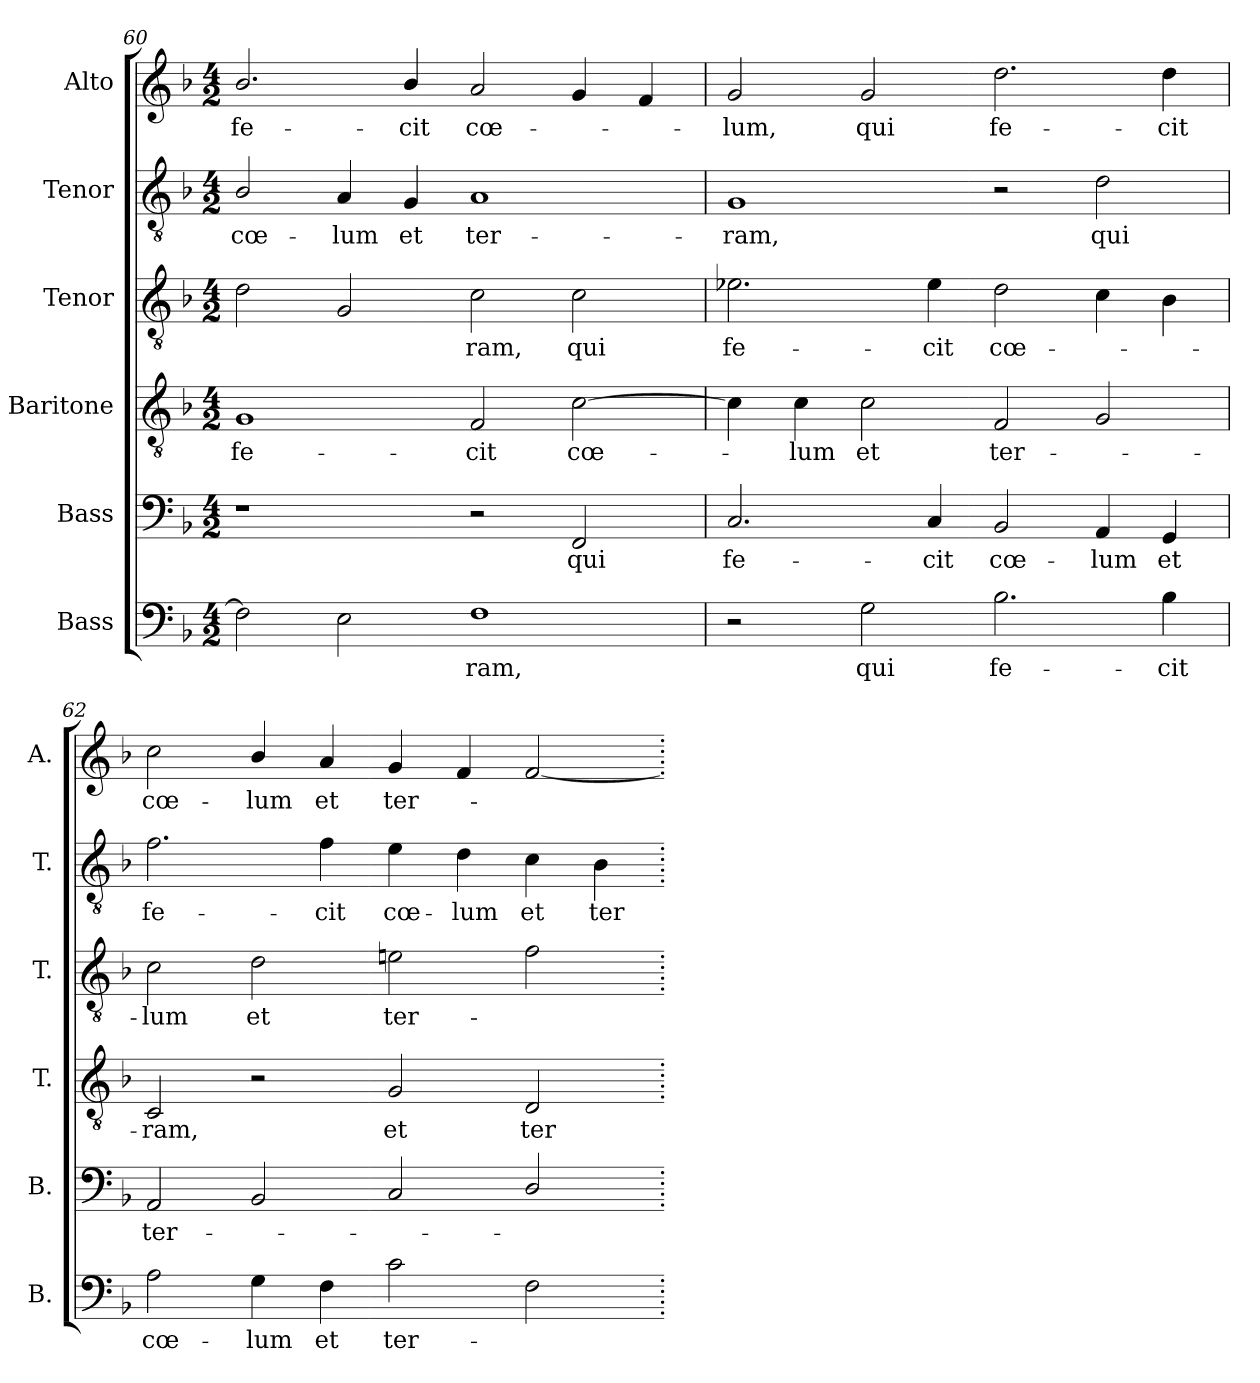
**kern	**text	**kern	**text	**kern	**text	**kern	**text	**kern	**text	**kern	**text
*part6	*part6	*part5	*part5	*part4	*part4	*part3	*part3	*part2	*part2	*part1	*part1
*staff6	*staff6	*staff5	*staff5	*staff4	*staff4	*staff3	*staff3	*staff2	*staff2	*staff1	*staff1
*I"Bass	*	*I"Bass	*	*I"Baritone	*	*I"Tenor	*	*I"Tenor	*	*I"Alto	*
*I'B.	*	*I'B.	*	*I'T.	*	*I'T.	*	*I'T.	*	*I'A.	*
*clefF4	*	*clefF4	*	*clefGv2	*	*clefGv2	*	*clefGv2	*	*clefG2	*
*	*	*	*	*ITrd7c12	*	*ITrd7c12	*	*ITrd7c12	*	*	*
*k[b-]	*	*k[b-]	*	*k[b-]	*	*k[b-]	*	*k[b-]	*	*k[b-]	*
*F:	*	*F:	*	*F:	*	*F:	*	*F:	*	*F:	*
*M4/2	*	*M4/2	*	*M4/2	*	*M4/2	*	*M4/2	*	*M4/2	*
=60	=60	=60	=60	=60	=60	=60	=60	=60	=60	=60	=60
!	!	!	!	!	!LO:LY:b:color=#000000	!	!	!	!	!	!
!	!	!	!	!	!	!	!	!	!LO:LY:b:color=#000000	!	!
!	!	!	!	!	!	!	!	!	!	!	!LO:LY:b:color=#000000
2Fi\]	.	1r	.	1GGi	fe-	2Di\	.	2BB-i/	cœ-	2.b-i/	fe-
!	!	!	!	!	!	!	!	!	!LO:LY:b:color=#000000	!	!
2Ei\	.	.	.	.	.	2GGi/	.	4AAi/	-lum	.	.
!	!	!	!	!	!	!	!	!	!LO:LY:b:color=#000000	!	!
!	!	!	!	!	!	!	!	!	!	!	!LO:LY:b:color=#000000
.	.	.	.	.	.	.	.	4GGi/	et	4b-i/	-cit
!	!LO:LY:b:color=#000000	!	!	!	!	!	!	!	!	!	!
!	!	!	!	!	!LO:LY:b:color=#000000	!	!	!	!	!	!
!	!	!	!	!	!	!	!LO:LY:b:color=#000000	!	!	!	!
!	!	!	!	!	!	!	!	!	!LO:LY:b:color=#000000	!	!
!	!	!	!	!	!	!	!	!	!	!	!LO:LY:b:color=#000000
1Fi	-ram,	2r	.	2FFi/	-cit	2Ci\	-ram,	1AAi	ter-	2ai/	cœ-
!	!	!	!LO:LY:b:color=#000000	!	!	!	!	!	!	!	!
!	!	!	!	!	!LO:LY:b:color=#000000	!	!	!	!	!	!
!	!	!	!	!	!	!	!LO:LY:b:color=#000000	!	!	!	!
.	.	2FFi/	qui	[2Ci\	cœ-	2Ci\	qui	.	.	4gi/	.
.	.	.	.	.	.	.	.	.	.	4fi/	.
!!LO:LB:g=z
=61	=61	=61	=61	=61	=61	=61	=61	=61	=61	=61	=61
!	!	!	!LO:LY:b:color=#000000	!	!	!	!	!	!	!	!
!	!	!	!	!	!	!	!LO:LY:b:color=#000000	!	!	!	!
!	!	!	!	!	!	!	!	!	!LO:LY:b:color=#000000	!	!
!	!	!	!	!	!	!	!	!	!	!	!LO:LY:b:color=#000000
2r	.	2.Ci/	fe-	4Ci\]	.	2.E-Xi\	fe-	1GGi	-ram,	2gi/	-lum,
!	!	!	!	!	!LO:LY:b:color=#000000	!	!	!	!	!	!
.	.	.	.	4Ci\	-lum	.	.	.	.	.	.
!	!LO:LY:b:color=#000000	!	!	!	!	!	!	!	!	!	!
!	!	!	!	!	!LO:LY:b:color=#000000	!	!	!	!	!	!
!	!	!	!	!	!	!	!	!	!	!	!LO:LY:b:color=#000000
2Gi\	qui	.	.	2Ci\	et	.	.	.	.	2gi/	qui
!	!	!	!LO:LY:b:color=#000000	!	!	!	!	!	!	!	!
!	!	!	!	!	!	!	!LO:LY:b:color=#000000	!	!	!	!
.	.	4Ci/	-cit	.	.	4E-i\	-cit	.	.	.	.
!	!LO:LY:b:color=#000000	!	!	!	!	!	!	!	!	!	!
!	!	!	!LO:LY:b:color=#000000	!	!	!	!	!	!	!	!
!	!	!	!	!	!LO:LY:b:color=#000000	!	!	!	!	!	!
!	!	!	!	!	!	!	!LO:LY:b:color=#000000	!	!	!	!
!	!	!	!	!	!	!	!	!	!	!	!LO:LY:b:color=#000000
2.B-i\	fe-	2BB-i/	cœ-	2FFi/	ter-	2Di\	cœ-	2r	.	2.ddi\	fe-
!	!	!	!LO:LY:b:color=#000000	!	!	!	!	!	!	!	!
!	!	!	!	!	!	!	!	!	!LO:LY:b:color=#000000	!	!
.	.	4AAi/	-lum	2GGi/	.	4Ci\	.	2Di\	qui	.	.
!	!LO:LY:b:color=#000000	!	!	!	!	!	!	!	!	!	!
!	!	!	!LO:LY:b:color=#000000	!	!	!	!	!	!	!	!
!	!	!	!	!	!	!	!	!	!	!	!LO:LY:b:color=#000000
4B-i\	-cit	4GGi/	et	.	.	4BB-i\	.	.	.	4ddi\	-cit
=62	=62	=62	=62	=62	=62	=62	=62	=62	=62	=62	=62
!	!LO:LY:b:color=#000000	!	!	!	!	!	!	!	!	!	!
!	!	!	!LO:LY:b:color=#000000	!	!	!	!	!	!	!	!
!	!	!	!	!	!LO:LY:b:color=#000000	!	!	!	!	!	!
!	!	!	!	!	!	!	!LO:LY:b:color=#000000	!	!	!	!
!	!	!	!	!	!	!	!	!	!LO:LY:b:color=#000000	!	!
!	!	!	!	!	!	!	!	!	!	!	!LO:LY:b:color=#000000
2Ai\	cœ-	2AAi/	ter-	2CCi/	-ram,	2Ci\	-lum	2.Fi\	fe-	2cci\	cœ-
!	!LO:LY:b:color=#000000	!	!	!	!	!	!	!	!	!	!
!	!	!	!	!	!	!	!LO:LY:b:color=#000000	!	!	!	!
!	!	!	!	!	!	!	!	!	!	!	!LO:LY:b:color=#000000
4Gi\	-lum	2BB-i/	.	2r	.	2Di\	et	.	.	4b-i/	-lum
!	!LO:LY:b:color=#000000	!	!	!	!	!	!	!	!	!	!
!	!	!	!	!	!	!	!	!	!LO:LY:b:color=#000000	!	!
!	!	!	!	!	!	!	!	!	!	!	!LO:LY:b:color=#000000
4Fi\	et	.	.	.	.	.	.	4Fi\	-cit	4ai/	et
!	!LO:LY:b:color=#000000	!	!	!	!	!	!	!	!	!	!
!	!	!	!	!	!LO:LY:b:color=#000000	!	!	!	!	!	!
!	!	!	!	!	!	!	!LO:LY:b:color=#000000	!	!	!	!
!	!	!	!	!	!	!	!	!	!LO:LY:b:color=#000000	!	!
!	!	!	!	!	!	!	!	!	!	!	!LO:LY:b:color=#000000
2ci\	ter-	2Ci/	.	2GGi/	et	2Eni\	ter-	4Ei\	cœ-	4gi/	ter-
!	!	!	!	!	!	!	!	!	!LO:LY:b:color=#000000	!	!
.	.	.	.	.	.	.	.	4Di\	-lum	4fi/	.
!	!	!	!	!	!LO:LY:b:color=#000000	!	!	!	!	!	!
!	!	!	!	!	!	!	!	!	!LO:LY:b:color=#000000	!	!
2Fi\	.	2Di/	.	2DDi/	ter-	2Fi\	.	4Ci\	et	[2fi/	.
!	!	!	!	!	!	!	!	!	!LO:LY:b:color=#000000	!	!
.	.	.	.	.	.	.	.	4BB-i\	ter-	.	.
=.	=.	=.	=.	=.	=.	=.	=.	=.	=.	=.	=.
*-	*-	*-	*-	*-	*-	*-	*-	*-	*-	*-	*-
